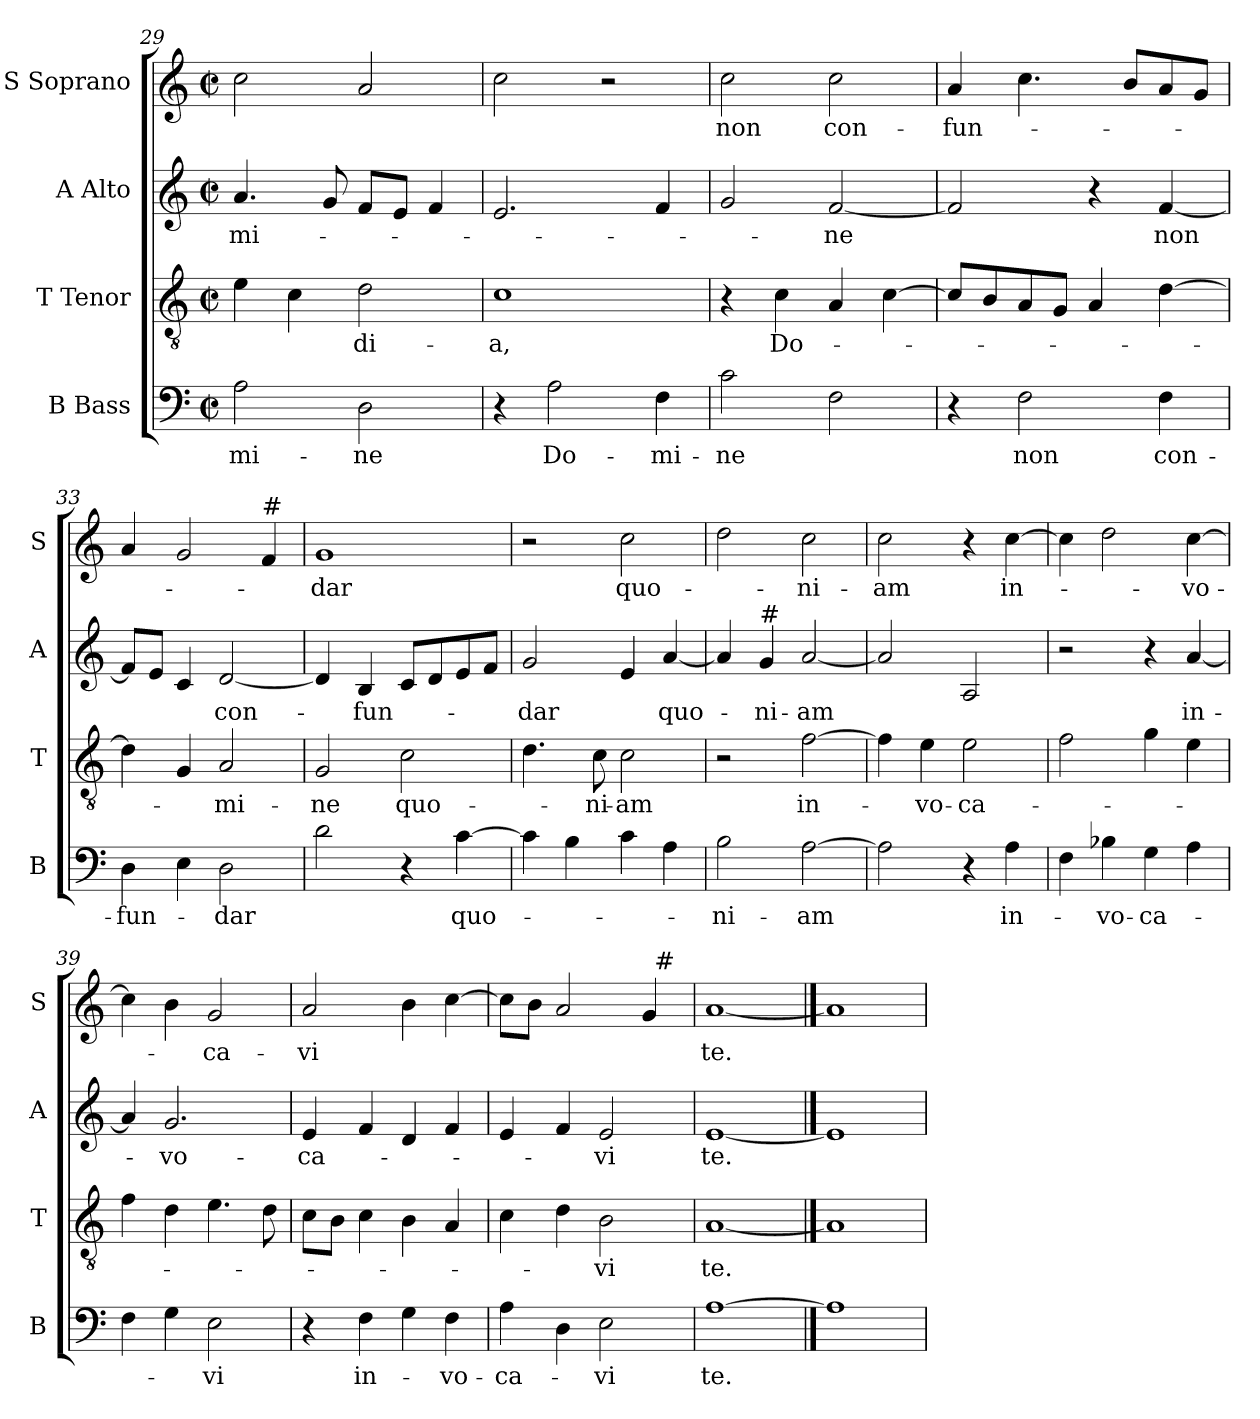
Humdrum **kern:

**kern	**text	**kern	**text	**kern	**text	**kern	**text
*part4	*part4	*part3	*part3	*part2	*part2	*part1	*part1
*staff4	*staff4	*staff3	*staff3	*staff2	*staff2	*staff1	*staff1
*I"B Bass	*	*I"T Tenor	*	*I"A Alto	*	*I"S Soprano	*
*I'B	*	*I'T	*	*I'A	*	*I'S	*
*clefF4	*	*clefGv2	*	*clefG2	*	*clefG2	*
*k[]	*	*k[]	*	*k[]	*	*k[]	*
*C:	*	*C:	*	*C:	*	*C:	*
*M2/2	*	*M2/2	*	*M2/2	*	*M2/2	*
*met(c|)	*	*met(c|)	*	*met(c|)	*	*met(c|)	*
=29	=29	=29	=29	=29	=29	=29	=29
!	!LO:LY:b	!	!	!	!LO:LY:b	!	!
2A\	-mi-	4e\	.	4.a/	-mi-	2cc\	.
.	.	4c\	.	.	.	.	.
.	.	.	.	8g/	.	.	.
!	!LO:LY:b	!	!LO:LY:b	!	!	!	!
2D\	-ne	2d\	-di-	8f/L	.	2a/	.
.	.	.	.	8e/J	.	.	.
.	.	.	.	4f/	.	.	.
=30	=30	=30	=30	=30	=30	=30	=30
!	!	!	!LO:LY:b	!	!	!	!
4r	.	1c	-a,	2.e/	.	2cc\	.
!	!LO:LY:b	!	!	!	!	!	!
2A\	Do-	.	.	.	.	.	.
.	.	.	.	.	.	2r	.
!	!LO:LY:b	!	!	!	!	!	!
4F\	-mi-	.	.	4f/	.	.	.
=31	=31	=31	=31	=31	=31	=31	=31
!	!LO:LY:b	!	!	!	!	!	!LO:LY:b
2c\	-ne	4r	.	2g/	.	2cc\	non
!	!	!	!LO:LY:b	!	!	!	!
.	.	4c\	Do-	.	.	.	.
!	!	!	!	!	!LO:LY:b	!	!LO:LY:b
2F\	.	4A/	.	[<2f/	-ne	2cc\	con-
.	.	[>4c\	.	.	.	.	.
=32	=32	=32	=32	=32	=32	=32	=32
!	!	!	!	!	!	!	!LO:LY:b
4r	.	8c/L]	.	2f/]	.	4a/	-fun-
.	.	8B/	.	.	.	.	.
!	!LO:LY:b	!	!	!	!	!	!
2F\	non	8A/	.	.	.	4.cc\	.
.	.	8G/J	.	.	.	.	.
.	.	4A/	.	4r	.	.	.
.	.	.	.	.	.	8b/L	.
!	!LO:LY:b	!	!	!	!LO:LY:b	!	!
4F\	con-	[>4d\	.	[<4f/	non	8a/	.
.	.	.	.	.	.	8g/J	.
=33	=33	=33	=33	=33	=33	=33	=33
!	!LO:LY:b	!	!	!	!	!	!
4D\	-fun-	4d\]	.	8f/L]	.	4a/	.
.	.	.	.	8e/J	.	.	.
4E\	.	4G/	.	4c/	.	2g/	.
!	!LO:LY:b	!	!LO:LY:b	!	!LO:LY:b	!	!
2D\	-dar	2A/	-mi-	[<2d/	con-	.	.
!	!	!	!	!	!	!LO:TX:a:t=#	!
.	.	.	.	.	.	4f/	.
=34	=34	=34	=34	=34	=34	=34	=34
!	!	!	!LO:LY:b	!	!	!	!LO:LY:b
2d\	.	2G/	-ne	4d/]	.	1g	-dar
!	!	!	!	!	!LO:LY:b	!	!
.	.	.	.	4B/	-fun-	.	.
!	!	!	!LO:LY:b	!	!	!	!
4r	.	2c\	quo-	8c/L	.	.	.
.	.	.	.	8d/	.	.	.
!	!LO:LY:b	!	!	!	!	!	!
[<4c\	quo-	.	.	8e/	.	.	.
.	.	.	.	8f/J	.	.	.
!!LO:LB:g=z
=35	=35	=35	=35	=35	=35	=35	=35
!	!	!	!	!	!LO:LY:b	!	!
4c\]	.	4.d\	.	2g/	-dar	2r	.
4B\	.	.	.	.	.	.	.
!	!	!	!LO:LY:b	!	!	!	!
.	.	8c\	-ni-	.	.	.	.
!	!	!	!LO:LY:b	!	!	!	!LO:LY:b
4c\	.	2c\	-am	4e/	.	2cc\	quo-
!	!	!	!	!	!LO:LY:b	!	!
4A\	.	.	.	[<4a/	quo-	.	.
=36	=36	=36	=36	=36	=36	=36	=36
!	!LO:LY:b	!	!	!	!	!	!
2B\	-ni-	2r	.	4a/]	.	2dd\	.
!	!	!	!	!LO:TX:a:t=#	!	!	!
!	!	!	!	!	!LO:LY:b	!	!
.	.	.	.	4g/	-ni-	.	.
!	!LO:LY:b	!	!LO:LY:b	!	!LO:LY:b	!	!LO:LY:b
[>2A\	-am	[>2f\	in-	[<2a/	-am	2cc\	-ni-
=37	=37	=37	=37	=37	=37	=37	=37
!	!	!	!	!	!	!	!LO:LY:b
2A\]	.	4f\]	.	2a/]	.	2cc\	-am
!	!	!	!LO:LY:b	!	!	!	!
.	.	4e\	-vo-	.	.	.	.
!	!	!	!LO:LY:b:rj	!	!	!	!
4r	.	2e\	-ca-	2A/	.	4r	.
!	!LO:LY:b	!	!	!	!	!	!LO:LY:b
4A\	in-	.	.	.	.	[>4cc\	in-
=38	=38	=38	=38	=38	=38	=38	=38
4F\	.	2f\	.	2r	.	4cc\]	.
!	!LO:LY:b	!	!	!	!	!	!
4B-X\	-vo-	.	.	.	.	2dd\	.
!	!LO:LY:b:rj	!	!	!	!	!	!
4G\	-ca-	4g\	.	4r	.	.	.
!	!	!	!	!	!LO:LY:b	!	!LO:LY:b
4A\	.	4e\	.	[<4a/	in-	[>4cc\	-vo-
=39	=39	=39	=39	=39	=39	=39	=39
4F\	.	4f\	.	4a/]	.	4cc\]	.
!	!	!	!	!	!LO:LY:b	!	!
4G\	.	4d\	.	2.g/	-vo-	4b\	.
!	!LO:LY:b	!	!	!	!	!	!LO:LY:b
2E\	-vi	4.e\	.	.	.	2g/	-ca-
.	.	8d\	.	.	.	.	.
=40	=40	=40	=40	=40	=40	=40	=40
!	!	!	!	!	!LO:LY:b	!	!LO:LY:b
4r	.	8c\L	.	4e/	-ca-	2a/	-vi
.	.	8B\J	.	.	.	.	.
!	!LO:LY:b	!	!	!	!	!	!
4F\	in-	4c\	.	4f/	.	.	.
4G\	.	4B\	.	4d/	.	4b\	.
!	!LO:LY:b	!	!	!	!	!	!
4F\	-vo-	4A/	.	4f/	.	[>4cc\	.
=41	=41	=41	=41	=41	=41	=41	=41
!	!LO:LY:b	!	!	!	!	!	!
*	*	*	*	*	*	*^	*
4A\	-ca-	4c\	.	4e/	.	8cc\L]	2ryy	.
.	.	.	.	.	.	8b\J	.	.
4D\	.	4d\	.	4f/	.	2a/	.	.
!	!LO:LY:b	!	!LO:LY:b	!	!LO:LY:b	!	!	!
2E\	-vi	2B\	-vi	2e/	-vi	.	4ryy	.
.	.	.	.	.	.	4g/	32ryy	.
!	!	!	!	!	!	!	!LO:TX:a:t=#	!
.	.	.	.	.	.	.	8..ryy	.
=42	=42	=42	=42	=42	=42	=42	=42	=42
!	!LO:LY:b	!	!LO:LY:b	!	!LO:LY:b	!	!	!LO:LY:b
*	*	*	*	*	*	*v	*v	*
[1A	te.	[1A	te.	[1e	te.	[1a	te.
==43	==43	==43	==43	==43	==43	==43	==43
1A]	.	1A]	.	1e]	.	1a]	.
=	=	=	=	=	=	=	=
*-	*-	*-	*-	*-	*-	*-	*-
